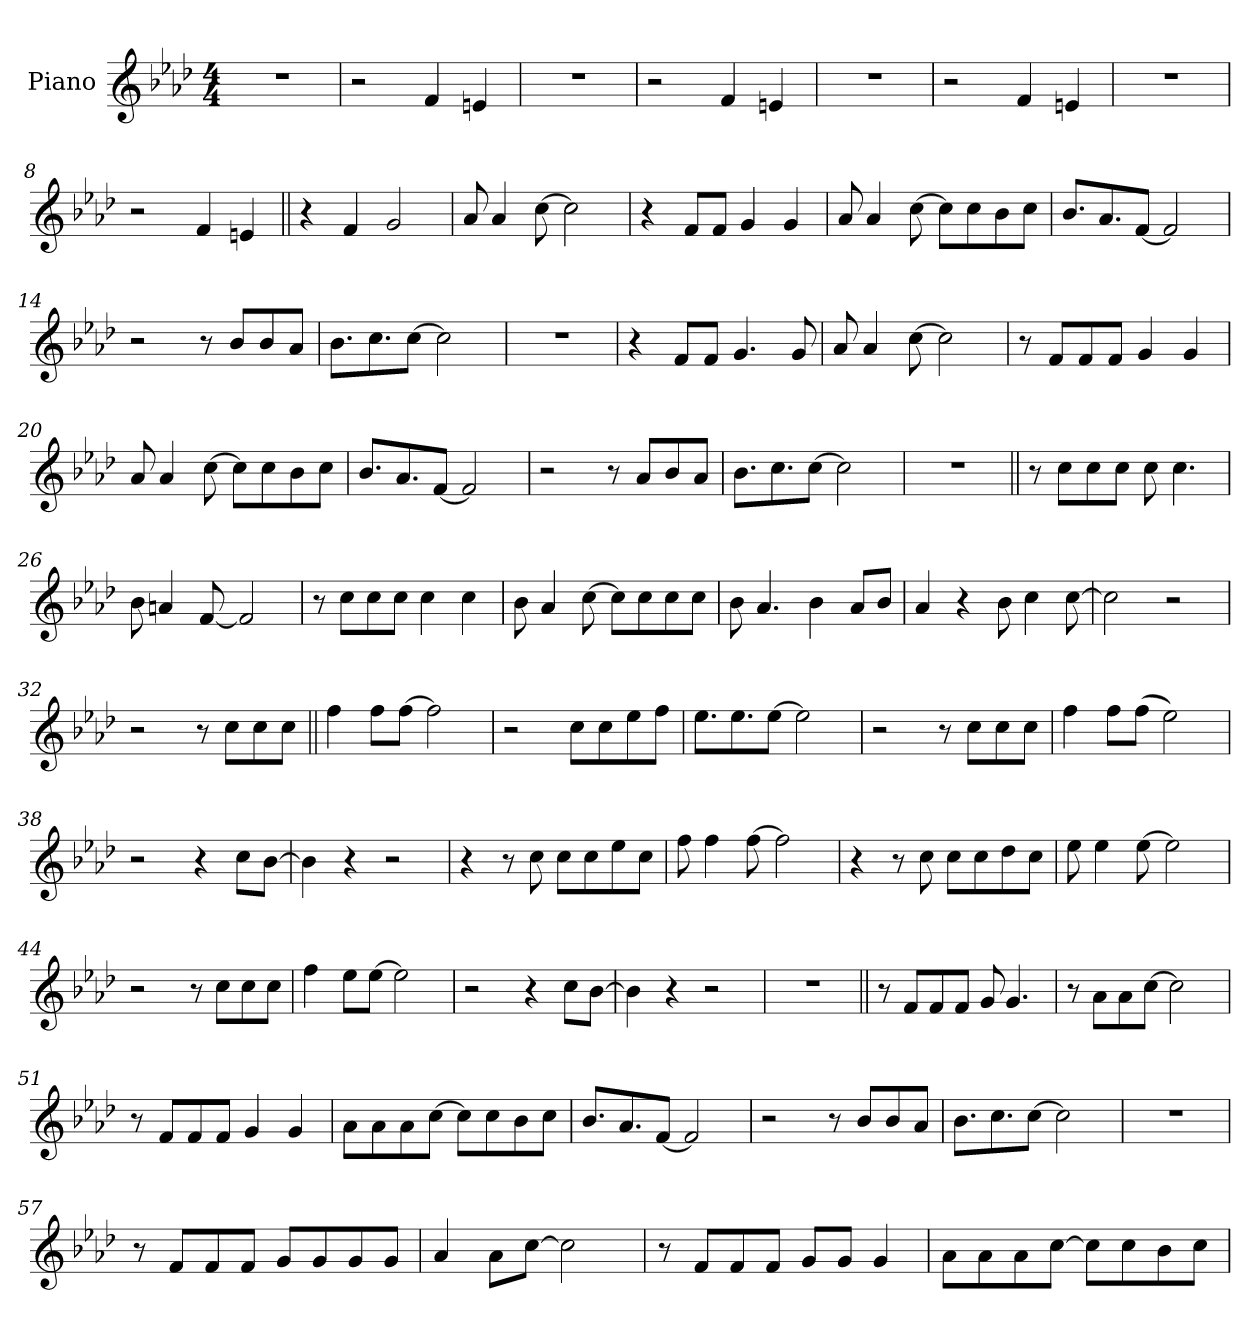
**kern
*part1
*staff1
*I"Piano
*I'Pno.
*clefG2
*k[b-e-a-d-]
*M4/4
*MM140
=1
1r
=2
2r
4f!
4en!
=3
1r
=4
2r
4f!
4en!
=5
1r
=6
2r
4f!
4en!
=7
1r
=8
2r
4f!
4en!
=9||
4r
4f
2g
=10
8a-
4a-
[8cc
2cc]
=11
4r
8fL
8fJ
4g
4g
=12
8a-
4a-
[8cc
8ccL]
8cc
8b-
8ccJ
=13
8.b-L
8.a-
[8fJ
2f]
=14
2r
8r
8b-L
8b-
8a-J
=15
8.b-L
8.cc
[8ccJ
2cc]
=16
1r
=17
4r
8fL
8fJ
4.g
8g
=18
8a-
4a-
[8cc
2cc]
=19
8r
8fL
8f
8fJ
4g
4g
=20
8a-
4a-
[8cc
8ccL]
8cc
8b-
8ccJ
=21
8.b-L
8.a-
[8fJ
2f]
=22
2r
8r
8a-L
8b-
8a-J
=23
8.b-L
8.cc
[8ccJ
2cc]
=24
1r
=25||
8r
8ccL
8cc
8ccJ
8cc
4.cc
=26
8b-
4an
[8f
2f]
=27
8r
8ccL
8cc
8ccJ
4cc
4cc
=28
8b-
4a-
[8cc
8ccL]
8cc
8cc
8ccJ
=29
8b-
4.a-
4b-
8a-L
8b-J
=30
4a-
4r
8b-
4cc
[8cc
=31
2cc]
2r
=32
2r
8r
8ccL
8cc
8ccJ
=33||
4ff
8ffL
[8ffJ
2ff]
=34
2r
8ccL
8cc
8ee-
8ffJ
=35
8.ee-L
8.ee-
[8ee-J
2ee-]
=36
2r
8r
8ccL
8cc
8ccJ
=37
4ff
8ffL
(>8ffJ
2ee-)
=38
2r
4r
8ccL
[8b-J
=39
4b-]
4r
2r
=40
4r
8r
8cc
8ccL
8cc
8ee-
8ccJ
=41
8ff
4ff
[8ff
2ff]
=42
4r
8r
8cc
8ccL
8cc
8dd-
8ccJ
=43
8ee-
4ee-
[8ee-
2ee-]
=44
2r
8r
8ccL
8cc
8ccJ
=45
4ff
8ee-L
[8ee-J
2ee-]
=46
2r
4r
8ccL
[8b-J
=47
4b-]
4r
2r
=48
1r
=49||
8r
8fL
8f
8fJ
8g
4.g
=50
8r
8a-L
8a-
[8ccJ
2cc]
=51
8r
8fL
8f
8fJ
4g
4g
=52
8a-L
8a-
8a-
[8ccJ
8ccL]
8cc
8b-
8ccJ
=53
8.b-L
8.a-
[8fJ
2f]
=54
2r
8r
8b-L
8b-
8a-J
=55
8.b-L
8.cc
[8ccJ
2cc]
=56
1r
=57
8r
8fL
8f
8fJ
8gL
8g
8g
8gJ
=58
4a-
8a-L
[8ccJ
2cc]
=59
8r
8fL
8f
8fJ
8gL
8gJ
4g
=60
8a-L
8a-
8a-
[8ccJ
8ccL]
8cc
8b-
8ccJ
=
*-
